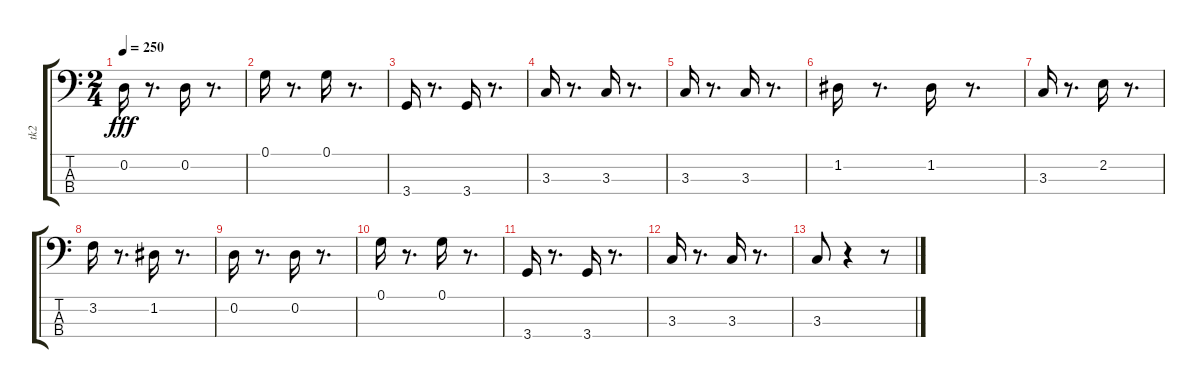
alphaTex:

\track ("tk2" "tk2") {instrument electricbassfinger}
\staff {score tabs}
\tuning (G2 D2 A1 E1) {hide}
\ts (2 4)
\tempo 250
\clef f4
\ks c
0.2.16{dy fff} r.8{d} 0.2.16 r.8{d} |
0.1.16 r.8{d} 0.1.16 r.8{d} |
3.4.16 r.8{d} 3.4.16 r.8{d} |
3.3.16 r.8{d} 3.3.16 r.8{d} |
3.3.16 r.8{d} 3.3.16 r.8{d} |
1.2.16 r.8{d} 1.2.16 r.8{d} |
3.3.16 r.8{d} 2.2.16 r.8{d} |
3.2.16 r.8{d} 1.2.16 r.8{d} |
0.2.16 r.8{d} 0.2.16 r.8{d} |
0.1.16 r.8{d} 0.1.16 r.8{d} |
3.4.16 r.8{d} 3.4.16 r.8{d} |
3.3.16 r.8{d} 3.3.16 r.8{d} |
3.3.8 r.4 r.8
